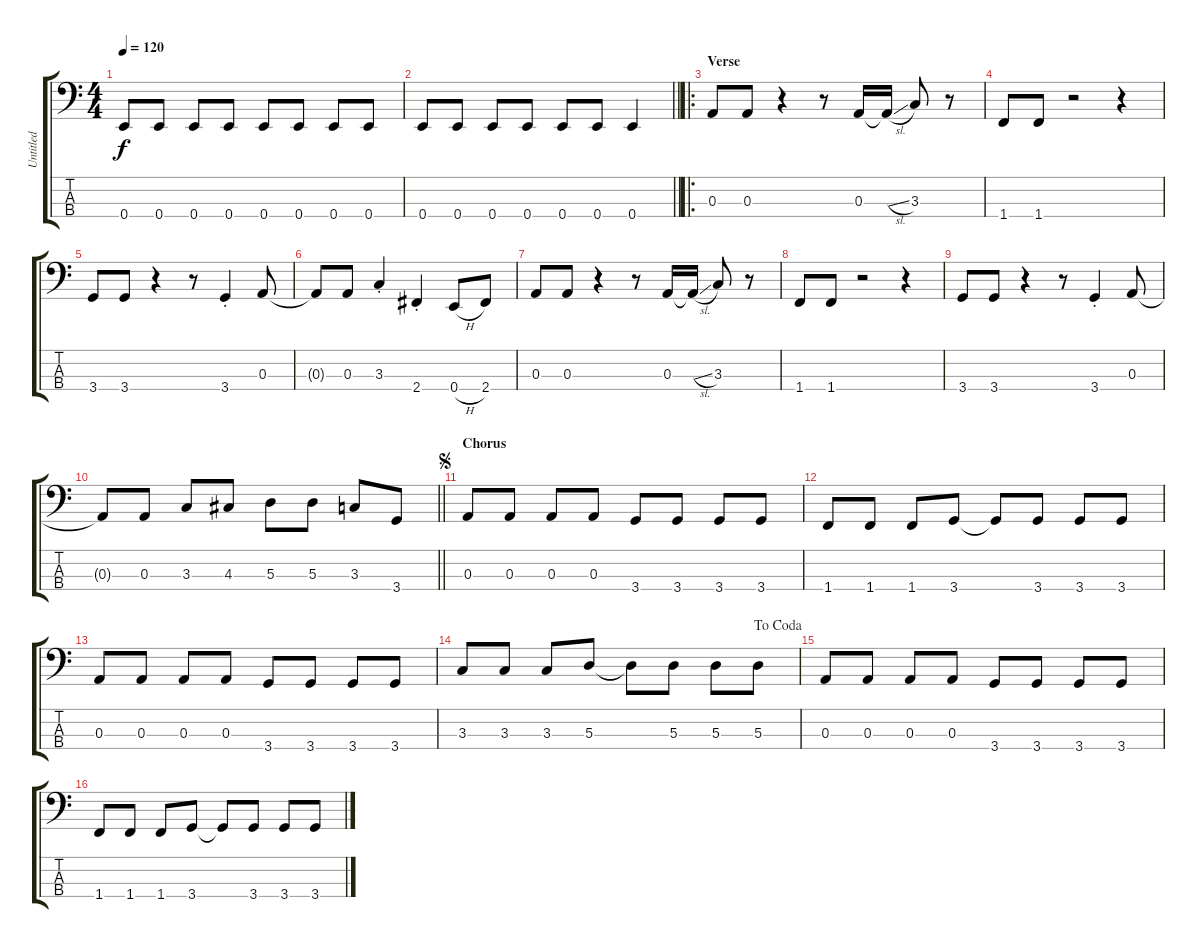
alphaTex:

\track ("Untitled" "Untitled") {instrument electricbassfinger}
\staff {score tabs}
\tuning (G2 D2 A1 E1) {hide}
\ts (4 4)
\tempo 120
\clef f4
\ks c
0.4.8{dy f instrument electricbassfinger} 0.4.8 0.4.8 0.4.8 0.4.8 0.4.8 0.4.8 0.4.8 |
\barLineRight lightlight
0.4.8 0.4.8 0.4.8 0.4.8 0.4.8 0.4.8 0.4.4 |
\ro
\section ("" "Verse")
0.3.8 0.3.8 r.4 r.8 0.3.16 0.3{sl t}.16 3.3.8 r.8 |
1.4.8 1.4.8 r.2 r.4 |
3.4.8 3.4.8 r.4 r.8 3.4{st}.4 0.3.8 |
0.3{t}.8 0.3.8 3.3{st}.4 2.4{st}.4 0.4{h}.8 2.4.8 |
0.3.8 0.3.8 r.4 r.8 0.3.16 0.3{sl t}.16 3.3.8 r.8 |
1.4.8 1.4.8 r.2 r.4 |
3.4.8 3.4.8 r.4 r.8 3.4{st}.4 0.3.8 |
\barLineRight lightlight
0.3{t}.8 0.3.8 3.3.8 4.3.8 5.3.8 5.3.8 3.3.8 3.4.8 |
\section ("" "Chorus")
\jump segno
0.3.8 0.3.8 0.3.8 0.3.8 3.4.8 3.4.8 3.4.8 3.4.8 |
1.4.8 1.4.8 1.4.8 3.4.8 3.4{t}.8 3.4.8 3.4.8 3.4.8 |
0.3.8 0.3.8 0.3.8 0.3.8 3.4.8 3.4.8 3.4.8 3.4.8 |
\jump dacoda
3.3.8 3.3.8 3.3.8 5.3.8 5.3{t}.8 5.3.8 5.3.8 5.3.8 |
0.3.8 0.3.8 0.3.8 0.3.8 3.4.8 3.4.8 3.4.8 3.4.8 |
1.4.8 1.4.8 1.4.8 3.4.8 3.4{t}.8 3.4.8 3.4.8 3.4.8
